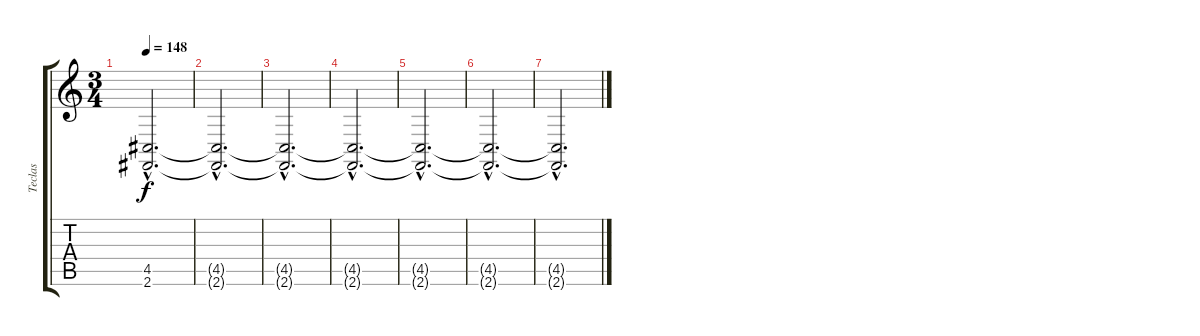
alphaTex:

\track ("Teclas" "Teclas") {instrument brightacousticpiano}
\staff {score tabs}
\tuning (E4 B3 G3 D3 A2 E2) {hide}
\ts (3 4)
\tempo 148
\clef g2
\ks c
(4.5{hac t} 2.6{hac t}).2{d dy f} |
(4.5{hac t} 2.6{hac t}).2{d} |
(4.5{hac t} 2.6{hac t}).2{d} |
(4.5{hac t} 2.6{hac t}).2{d} |
(4.5{hac t} 2.6{hac t}).2{d} |
(4.5{hac t} 2.6{hac t}).2{d} |
(4.5{hac t} 2.6{hac t}).2{d}
